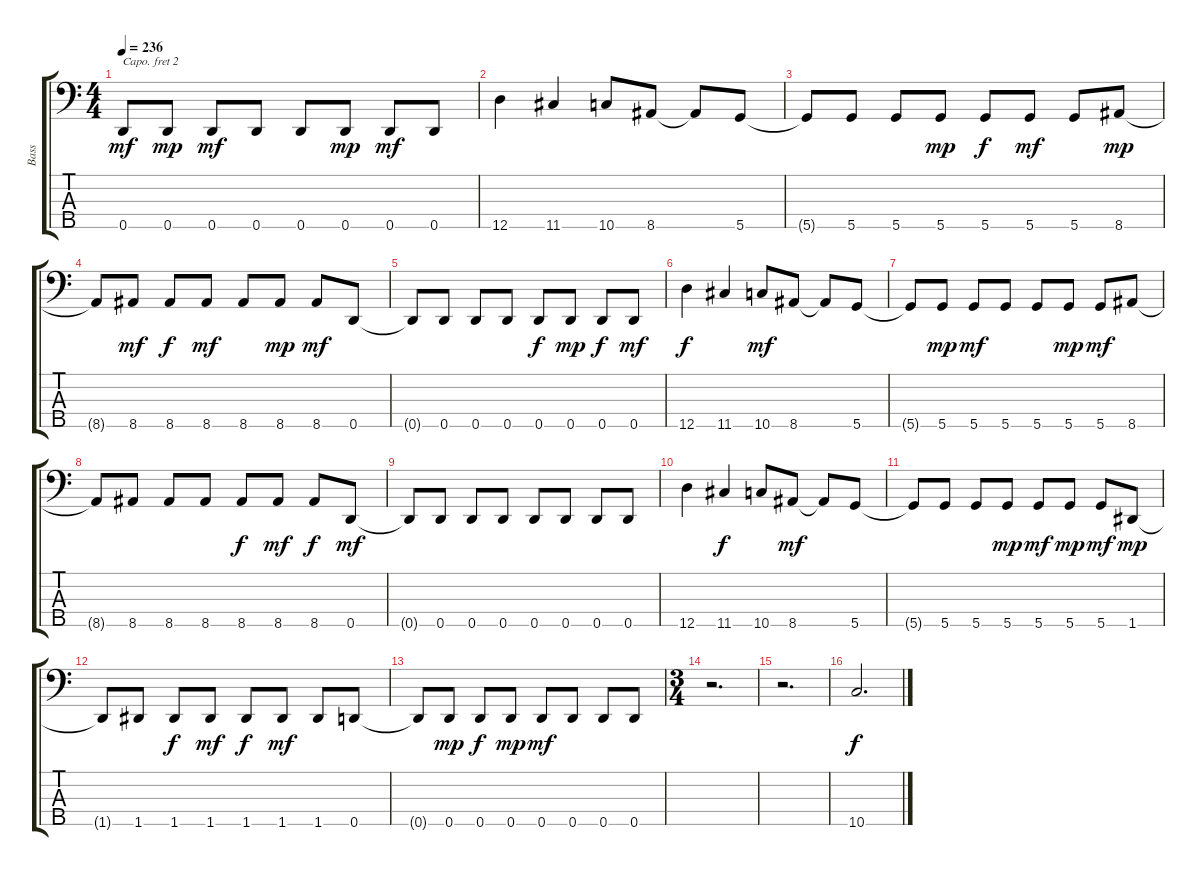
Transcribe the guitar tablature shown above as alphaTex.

\track ("Bass" "Bass") {instrument electricbassfinger}
\staff {score tabs}
\capo 2
\tuning (A2 F2 C2 G1 C1) {hide}
\ts (4 4)
\tempo 236
\clef f4
\ks c
0.5{t}.8{dy mf} 0.5.8{dy mp} 0.5.8{dy mf} 0.5.8 0.5.8 0.5.8{dy mp} 0.5.8{dy mf} 0.5.8 |
12.5.4 11.5.4 10.5.8 8.5.8 8.5{t}.8 5.5.8 |
5.5{t}.8 5.5.8 5.5.8 5.5.8{dy mp} 5.5.8{dy f} 5.5.8{dy mf} 5.5.8 8.5.8{dy mp} |
8.5{t}.8 8.5.8{dy mf} 8.5.8{dy f} 8.5.8{dy mf} 8.5.8 8.5.8{dy mp} 8.5.8{dy mf} 0.5.8 |
0.5{t}.8 0.5.8 0.5.8 0.5.8 0.5.8{dy f} 0.5.8{dy mp} 0.5.8{dy f} 0.5.8{dy mf} |
12.5.4{dy f} 11.5.4 10.5.8{dy mf} 8.5.8 8.5{t}.8 5.5.8 |
5.5{t}.8 5.5.8{dy mp} 5.5.8{dy mf} 5.5.8 5.5.8 5.5.8{dy mp} 5.5.8{dy mf} 8.5.8 |
8.5{t}.8 8.5.8 8.5.8 8.5.8 8.5.8{dy f} 8.5.8{dy mf} 8.5.8{dy f} 0.5.8{dy mf} |
0.5{t}.8 0.5.8 0.5.8 0.5.8 0.5.8 0.5.8 0.5.8 0.5.8 |
12.5.4 11.5.4{dy f} 10.5.8 8.5.8{dy mf} 8.5{t}.8 5.5.8 |
5.5{t}.8 5.5.8 5.5.8 5.5.8{dy mp} 5.5.8{dy mf} 5.5.8{dy mp} 5.5.8{dy mf} 1.5.8{dy mp} |
1.5{t}.8 1.5.8 1.5.8{dy f} 1.5.8{dy mf} 1.5.8{dy f} 1.5.8{dy mf} 1.5.8 0.5.8 |
0.5{t}.8 0.5.8{dy mp} 0.5.8{dy f} 0.5.8{dy mp} 0.5.8{dy mf} 0.5.8 0.5.8 0.5.8 |
\ts (3 4)
r.2{d} |
r.2{d} |
10.5.2{d dy f}
